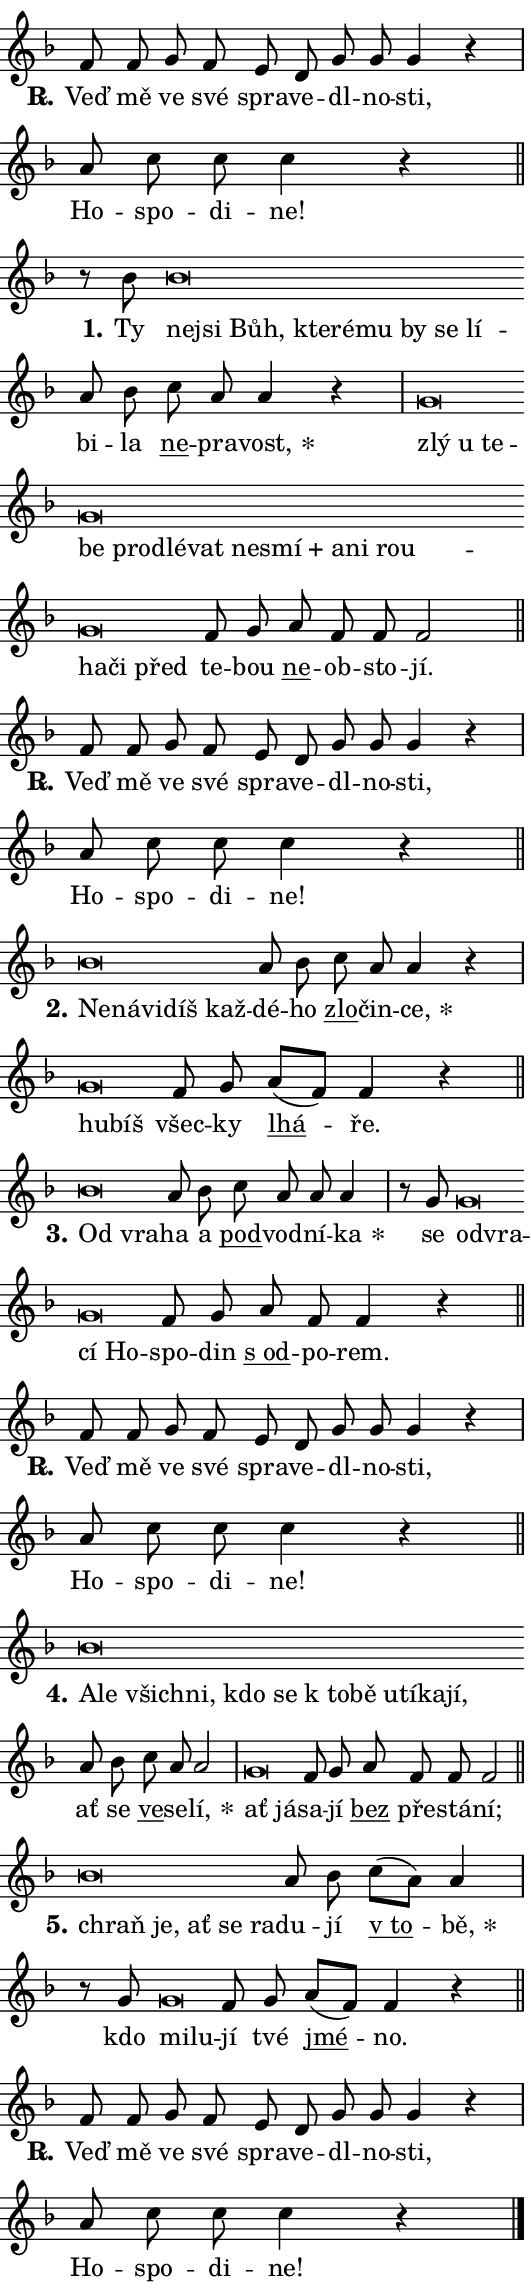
\version "2.24.0"
\header { tagline = "" }
\paper {
  indent = 0\cm
  top-margin = 0\cm
  right-margin = 0.13\cm % to fit lyric hyphens
  bottom-margin = 0\cm
  left-margin = 0\cm
  paper-width = 9\cm
  page-breaking = #ly:one-page-breaking
  system-system-spacing.basic-distance = #11
  score-system-spacing.basic-distance = #11
  ragged-last = ##f
}


%% Author: Thomas Morley
%% https://lists.gnu.org/archive/html/lilypond-user/2020-05/msg00002.html
#(define (line-position grob)
"Returns position of @var[grob} in current system:
   @code{'start}, if at first time-step
   @code{'end}, if at last time-step
   @code{'middle} otherwise
"
  (let* ((col (ly:item-get-column grob))
         (ln (ly:grob-object col 'left-neighbor))
         (rn (ly:grob-object col 'right-neighbor))
         (col-to-check-left (if (ly:grob? ln) ln col))
         (col-to-check-right (if (ly:grob? rn) rn col))
         (break-dir-left
           (and
             (ly:grob-property col-to-check-left 'non-musical #f)
             (ly:item-break-dir col-to-check-left)))
         (break-dir-right
           (and
             (ly:grob-property col-to-check-right 'non-musical #f)
             (ly:item-break-dir col-to-check-right))))
        (cond ((eqv? 1 break-dir-left) 'start)
              ((eqv? -1 break-dir-right) 'end)
              (else 'middle))))

#(define (tranparent-at-line-position vctor)
  (lambda (grob)
  "Relying on @code{line-position} select the relevant enry from @var{vctor}.
Used to determine transparency,"
    (case (line-position grob)
      ((end) (not (vector-ref vctor 0)))
      ((middle) (not (vector-ref vctor 1)))
      ((start) (not (vector-ref vctor 2))))))

noteHeadBreakVisibility =
#(define-music-function (break-visibility)(vector?)
"Makes @code{NoteHead}s transparent relying on @var{break-visibility}"
#{
  \override NoteHead.transparent =
    #(tranparent-at-line-position break-visibility)
#})

#(define delete-ledgers-for-transparent-note-heads
  (lambda (grob)
    "Reads whether a @code{NoteHead} is transparent.
If so this @code{NoteHead} is removed from @code{'note-heads} from
@var{grob}, which is supposed to be @code{LedgerLineSpanner}.
As a result ledgers are not printed for this @code{NoteHead}"
    (let* ((nhds-array (ly:grob-object grob 'note-heads))
           (nhds-list
             (if (ly:grob-array? nhds-array)
                 (ly:grob-array->list nhds-array)
                 '()))
           ;; Relies on the transparent-property being done before
           ;; Staff.LedgerLineSpanner.after-line-breaking is executed.
           ;; This is fragile ...
           (to-keep
             (remove
               (lambda (nhd)
                 (ly:grob-property nhd 'transparent #f))
               nhds-list)))
      ;; TODO find a better method to iterate over grob-arrays, similiar
      ;; to filter/remove etc for lists
      ;; For now rebuilt from scratch
      (set! (ly:grob-object grob 'note-heads)  '())
      (for-each
        (lambda (nhd)
          (ly:pointer-group-interface::add-grob grob 'note-heads nhd))
        to-keep))))

squashNotes = {
  \override NoteHead.X-extent = #'(-0.2 . 0.2)
  \override NoteHead.Y-extent = #'(-0.75 . 0)
  \override NoteHead.stencil =
    #(lambda (grob)
       (let ((pos (ly:grob-property grob 'staff-position)))
         (begin
           (if (< pos -7) (display "ERROR: Lower brevis then expected\n") (display ""))
           (if (<= pos -6) ly:text-interface::print ly:note-head::print))))
}
unSquashNotes = {
  \revert NoteHead.X-extent
  \revert NoteHead.Y-extent
  \revert NoteHead.stencil
}

hideNotes = \noteHeadBreakVisibility #begin-of-line-visible
unHideNotes = \noteHeadBreakVisibility #all-visible

% work-around for resetting accidentals
% https://lilypond.org/doc/v2.23/Documentation/notation/displaying-rhythms#unmetered-music
cadenzaMeasure = {
  \cadenzaOff
  \partial 1024 s1024
  \cadenzaOn
}

#(define-markup-command (accent layout props text) (markup?)
  "Underline accented syllable"
  (interpret-markup layout props
    #{\markup \override #'(offset . 4.3) \underline { #text }#}))

responsum = \markup \concat {
  "R" \hspace #-1.05 \path #0.1 #'((moveto 0 0.07) (lineto 0.9 0.8)) \hspace #0.05 "."
}

spaceSize = #0.6828661417322834 % exact space size for TeX Gyre Schola

\layout {
  \context {
    \Staff
    \remove "Time_signature_engraver"
    \override LedgerLineSpanner.after-line-breaking = #delete-ledgers-for-transparent-note-heads
  }
  \context {
    \Lyrics {
      \override LyricSpace.minimum-distance = \spaceSize
      \override LyricText.font-name = #"TeX Gyre Schola"
      \override LyricText.font-size = 1
      \override StanzaNumber.font-name = #"TeX Gyre Schola Bold"
      \override StanzaNumber.font-size = 1
    }
  }
  \context {
    \Score 
    \override NoteHead.text =
      #(lambda (grob) 
        (let ((pos (ly:grob-property grob 'staff-position)))
          #{\markup {
            \combine
              \halign #-0.55 \raise #(if (= pos -6) 0 0.5) \override #'(thickness . 2) \draw-line #'(3.2 . 0)
              \musicglyph "noteheads.sM1"
          }#}))
  }
}

% magnetic-lyrics.ily
%
%   written by
%     Jean Abou Samra <jean@abou-samra.fr>
%     Werner Lemberg <wl@gnu.org>
%
%   adapted by
%     Jiri Hon <jiri.hon@gmail.com>
%
% Version 2022-Apr-15

% https://www.mail-archive.com/lilypond-user@gnu.org/msg149350.html

#(define (Left_hyphen_pointer_engraver context)
   "Collect syllable-hyphen-syllable occurrences in lyrics and store
them in properties.  This engraver only looks to the left.  For
example, if the lyrics input is @code{foo -- bar}, it does the
following.

@itemize @bullet
@item
Set the @code{text} property of the @code{LyricHyphen} grob between
@q{foo} and @q{bar} to @code{foo}.

@item
Set the @code{left-hyphen} property of the @code{LyricText} grob with
text @q{foo} to the @code{LyricHyphen} grob between @q{foo} and
@q{bar}.
@end itemize

Use this auxiliary engraver in combination with the
@code{lyric-@/text::@/apply-@/magnetic-@/offset!} hook."
   (let ((hyphen #f)
         (text #f))
     (make-engraver
      (acknowledgers
       ((lyric-syllable-interface engraver grob source-engraver)
        (set! text grob)))
      (end-acknowledgers
       ((lyric-hyphen-interface engraver grob source-engraver)
        ;(when (not (grob::has-interface grob 'lyric-space-interface))
          (set! hyphen grob)));)
      ((stop-translation-timestep engraver)
       (when (and text hyphen)
         (ly:grob-set-object! text 'left-hyphen hyphen))
       (set! text #f)
       (set! hyphen #f)))))

#(define (lyric-text::apply-magnetic-offset! grob)
   "If the space between two syllables is less than the value in
property @code{LyricText@/.details@/.squash-threshold}, move the right
syllable to the left so that it gets concatenated with the left
syllable.

Use this function as a hook for
@code{LyricText@/.after-@/line-@/breaking} if the
@code{Left_@/hyphen_@/pointer_@/engraver} is active."
   (let ((hyphen (ly:grob-object grob 'left-hyphen #f)))
     (when hyphen
       (let ((left-text (ly:spanner-bound hyphen LEFT)))
         (when (grob::has-interface left-text 'lyric-syllable-interface)
           (let* ((common (ly:grob-common-refpoint grob left-text X))
                  (this-x-ext (ly:grob-extent grob common X))
                  (left-x-ext
                   (begin
                     ;; Trigger magnetism for left-text.
                     (ly:grob-property left-text 'after-line-breaking)
                     (ly:grob-extent left-text common X)))
                  ;; `delta` is the gap width between two syllables.
                  (delta (- (interval-start this-x-ext)
                            (interval-end left-x-ext)))
                  (details (ly:grob-property grob 'details))
                  (threshold (assoc-get 'squash-threshold details 0.2)))
             (when (< delta threshold)
               (let* (;; We have to manipulate the input text so that
                      ;; ligatures crossing syllable boundaries are not
                      ;; disabled.  For languages based on the Latin
                      ;; script this is essentially a beautification.
                      ;; However, for non-Western scripts it can be a
                      ;; necessity.
                      (lt (ly:grob-property left-text 'text))
                      (rt (ly:grob-property grob 'text))
                      (is-space (grob::has-interface hyphen 'lyric-space-interface))
                      (space (if is-space " " ""))
                      (extra-delta (if is-space spaceSize 0))
                      ;; Append new syllable.
                      (ltrt-space (if (and (string? lt) (string? rt))
                                (string-append lt space rt)
                                (make-concat-markup (list lt space rt))))
                      ;; Right-align `ltrt` to the right side.
                      (ltrt-space-markup (grob-interpret-markup
                               grob
                               (make-translate-markup
                                (cons (interval-length this-x-ext) 0)
                                (make-right-align-markup ltrt-space)))))
                 (begin
                   ;; Don't print `left-text`.
                   (ly:grob-set-property! left-text 'stencil #f)
                   ;; Set text and stencil (which holds all collected
                   ;; syllables so far) and shift it to the left.
                   (ly:grob-set-property! grob 'text ltrt-space)
                   (ly:grob-set-property! grob 'stencil ltrt-space-markup)
                   (ly:grob-translate-axis! grob (- (- delta extra-delta)) X))))))))))


#(define (lyric-hyphen::displace-bounds-first grob)
   ;; Make very sure this callback isn't triggered too early.
   (let ((left (ly:spanner-bound grob LEFT))
         (right (ly:spanner-bound grob RIGHT)))
     (ly:grob-property left 'after-line-breaking)
     (ly:grob-property right 'after-line-breaking)
     (ly:lyric-hyphen::print grob)))

squashThreshold = #0.4

\layout {
  \context {
    \Lyrics
    \consists #Left_hyphen_pointer_engraver
    \override LyricText.after-line-breaking =
      #lyric-text::apply-magnetic-offset!
    \override LyricHyphen.stencil = #lyric-hyphen::displace-bounds-first
    \override LyricText.details.squash-threshold = \squashThreshold
    \override LyricHyphen.minimum-distance = 0
    \override LyricHyphen.minimum-length = \squashThreshold
  }
}

squashText = \override LyricText.details.squash-threshold = 9999
unSquashText = \override LyricText.details.squash-threshold = \squashThreshold

leftText = \override LyricText.self-alignment-X = #LEFT
unLeftText = \revert LyricText.self-alignment-X

starOffset = #(lambda (grob) 
                (let ((x_offset (ly:self-alignment-interface::aligned-on-x-parent grob)))
                  (if (= x_offset 0) 0 (+ x_offset 1.2))))

star = #(define-music-function (syllable)(string?)
"Append star separator at the end of a syllable"
#{
  \once \override LyricText.X-offset = #starOffset
  \lyricmode { \markup {
    #syllable
    \override #'((font-name . "TeX Gyre Schola Bold")) \hspace #0.2 \lower #0.65 \larger "*"
  } }
#})

starAccent = #(define-music-function (syllable)(string?)
"Append star separator at the end of a syllable and make accent"
#{
  \once \override LyricText.X-offset = #starOffset
  \lyricmode { \markup {
    \accent #syllable
    \override #'((font-name . "TeX Gyre Schola Bold")) \hspace #0.2 \lower #0.65 \larger "*"
  } }
#})

breath = #(define-music-function (syllable)(string?)
"Append breathing indicator at the end of a syllable"
#{
  \lyricmode { \markup { #syllable "+" } }
#})

optionalBreath = #(define-music-function (syllable)(string?)
"Append optional breathing indicator at the end of a syllable"
#{
  \lyricmode { \markup { #syllable "(+)" } }
#})


\score {
    <<
        \new Voice = "melody" { \cadenzaOn \key f \major \relative { f'8 f g f e d \bar "" g g g4 r \cadenzaMeasure \bar "|" a8 c c c4 r \cadenzaMeasure \bar "||" \break } }
        \new Lyrics \lyricsto "melody" { \lyricmode { \set stanza = \responsum
Veď mě ve své spra -- ve -- dl -- no -- sti, Ho -- spo -- di -- ne! } }
    >>
    \layout {}
}

\score {
    <<
        \new Voice = "melody" { \cadenzaOn \key f \major \relative { r8 bes'8 \squashNotes bes\breve*1/16 \hideNotes \breve*1/16 \bar "" \breve*1/16 \bar "" \breve*1/16 \bar "" \breve*1/16 \bar "" \breve*1/16 \bar "" \breve*1/16 \bar "" \breve*1/16 \breve*1/16 \bar "" \unHideNotes \unSquashNotes a8 bes \bar "" c a a4 r \cadenzaMeasure \bar "|" \squashNotes g\breve*1/16 \hideNotes \breve*1/16 \bar "" \breve*1/16 \bar "" \breve*1/16 \bar "" \breve*1/16 \bar "" \breve*1/16 \bar "" \breve*1/16 \bar "" \breve*1/16 \bar "" \breve*1/16 \bar "" \breve*1/16 \bar "" \breve*1/16 \bar "" \breve*1/16 \bar "" \breve*1/16 \bar "" \breve*1/16 \breve*1/16 \bar "" \unHideNotes \unSquashNotes f8 g \bar "" a f f f2 \cadenzaMeasure \bar "||" \break } }
        \new Lyrics \lyricsto "melody" { \lyricmode { \set stanza = "1."
Ty \leftText nej -- \squashText si Bůh, kte -- ré -- mu by se lí -- \unLeftText \unSquashText bi -- la \markup \accent ne -- pra -- \star vost, \leftText zlý \squashText u te -- be pro -- dlé -- vat ne -- \breath "smí" a -- ni rou -- ha -- či před \unLeftText \unSquashText te -- bou \markup \accent ne -- ob -- sto -- jí. } }
    >>
    \layout {}
}

\score {
    <<
        \new Voice = "melody" { \cadenzaOn \key f \major \relative { f'8 f g f e d \bar "" g g g4 r \cadenzaMeasure \bar "|" a8 c c c4 r \cadenzaMeasure \bar "||" \break } }
        \new Lyrics \lyricsto "melody" { \lyricmode { \set stanza = \responsum
Veď mě ve své spra -- ve -- dl -- no -- sti, Ho -- spo -- di -- ne! } }
    >>
    \layout {}
}

\score {
    <<
        \new Voice = "melody" { \cadenzaOn \key f \major \relative { \squashNotes bes'\breve*1/16 \hideNotes \breve*1/16 \bar "" \breve*1/16 \bar "" \breve*1/16 \breve*1/16 \bar "" \unHideNotes \unSquashNotes a8 bes \bar "" c a a4 r \cadenzaMeasure \bar "|" \squashNotes g\breve*1/16 \hideNotes \breve*1/16 \bar "" \unHideNotes \unSquashNotes f8 g \bar "" a[( f)] f4 r \cadenzaMeasure \bar "||" \break } }
        \new Lyrics \lyricsto "melody" { \lyricmode { \set stanza = "2."
\leftText Ne -- \squashText ná -- vi -- díš kaž -- \unLeftText \unSquashText dé -- ho \markup \accent zlo -- čin -- \star ce, \leftText hu -- \squashText bíš \unLeftText \unSquashText všec -- ky \markup \accent lhá -- ře. } }
    >>
    \layout {}
}

\score {
    <<
        \new Voice = "melody" { \cadenzaOn \key f \major \relative { \squashNotes bes'\breve*1/16 \hideNotes \breve*1/16 \bar "" \unHideNotes \unSquashNotes a8 bes \bar "" c a a a4 \cadenzaMeasure \bar "|" r8 g8 \squashNotes g\breve*1/16 \hideNotes \breve*1/16 \bar "" \breve*1/16 \breve*1/16 \bar "" \unHideNotes \unSquashNotes f8 g \bar "" a f f4 r \cadenzaMeasure \bar "||" \break } }
        \new Lyrics \lyricsto "melody" { \lyricmode { \set stanza = "3."
\leftText Od \squashText vra -- \unLeftText \unSquashText ha a \markup \accent pod -- vod -- ní -- \star ka se \leftText od -- \squashText vra -- cí Ho -- \unLeftText \unSquashText spo -- din \markup \accent "s od" -- po -- rem. } }
    >>
    \layout {}
}

\score {
    <<
        \new Voice = "melody" { \cadenzaOn \key f \major \relative { f'8 f g f e d \bar "" g g g4 r \cadenzaMeasure \bar "|" a8 c c c4 r \cadenzaMeasure \bar "||" \break } }
        \new Lyrics \lyricsto "melody" { \lyricmode { \set stanza = \responsum
Veď mě ve své spra -- ve -- dl -- no -- sti, Ho -- spo -- di -- ne! } }
    >>
    \layout {}
}

\score {
    <<
        \new Voice = "melody" { \cadenzaOn \key f \major \relative { \squashNotes bes'\breve*1/16 \hideNotes \breve*1/16 \bar "" \breve*1/16 \bar "" \breve*1/16 \bar "" \breve*1/16 \bar "" \breve*1/16 \bar "" \breve*1/16 \bar "" \breve*1/16 \bar "" \breve*1/16 \bar "" \breve*1/16 \bar "" \breve*1/16 \breve*1/16 \bar "" \unHideNotes \unSquashNotes a8 bes \bar "" c a a2 \cadenzaMeasure \bar "|" \squashNotes g\breve*1/16 \hideNotes \breve*1/16 \bar "" \unHideNotes \unSquashNotes f8 g \bar "" a f f f2 \cadenzaMeasure \bar "||" \break } }
        \new Lyrics \lyricsto "melody" { \lyricmode { \set stanza = "4."
\leftText A -- \squashText le všich -- ni, kdo se "k to" -- bě u -- tí -- ka -- jí, \unLeftText \unSquashText ať se \markup \accent ve -- se -- \star lí, \leftText ať \squashText já -- \unLeftText \unSquashText sa -- jí \markup \accent bez pře -- stá -- ní; } }
    >>
    \layout {}
}

\score {
    <<
        \new Voice = "melody" { \cadenzaOn \key f \major \relative { \squashNotes bes'\breve*1/16 \hideNotes \breve*1/16 \bar "" \breve*1/16 \bar "" \breve*1/16 \breve*1/16 \bar "" \unHideNotes \unSquashNotes a8 bes \bar "" c[( a)] a4 \cadenzaMeasure \bar "|" r8 g8 \squashNotes g\breve*1/16 \hideNotes \breve*1/16 \bar "" \unHideNotes \unSquashNotes f8 g \bar "" a[( f)] f4 r \cadenzaMeasure \bar "||" \break } }
        \new Lyrics \lyricsto "melody" { \lyricmode { \set stanza = "5."
\leftText chraň \squashText je, ať se ra -- \unLeftText \unSquashText du -- jí \markup \accent "v to" -- \star bě, kdo \leftText mi -- \squashText lu -- \unLeftText \unSquashText jí tvé \markup \accent jmé -- no. } }
    >>
    \layout {}
}

\score {
    <<
        \new Voice = "melody" { \cadenzaOn \key f \major \relative { f'8 f g f e d \bar "" g g g4 r \cadenzaMeasure \bar "|" a8 c c c4 r \cadenzaMeasure \bar "||" \break } \bar "|." }
        \new Lyrics \lyricsto "melody" { \lyricmode { \set stanza = \responsum
Veď mě ve své spra -- ve -- dl -- no -- sti, Ho -- spo -- di -- ne! } }
    >>
    \layout {}
}
